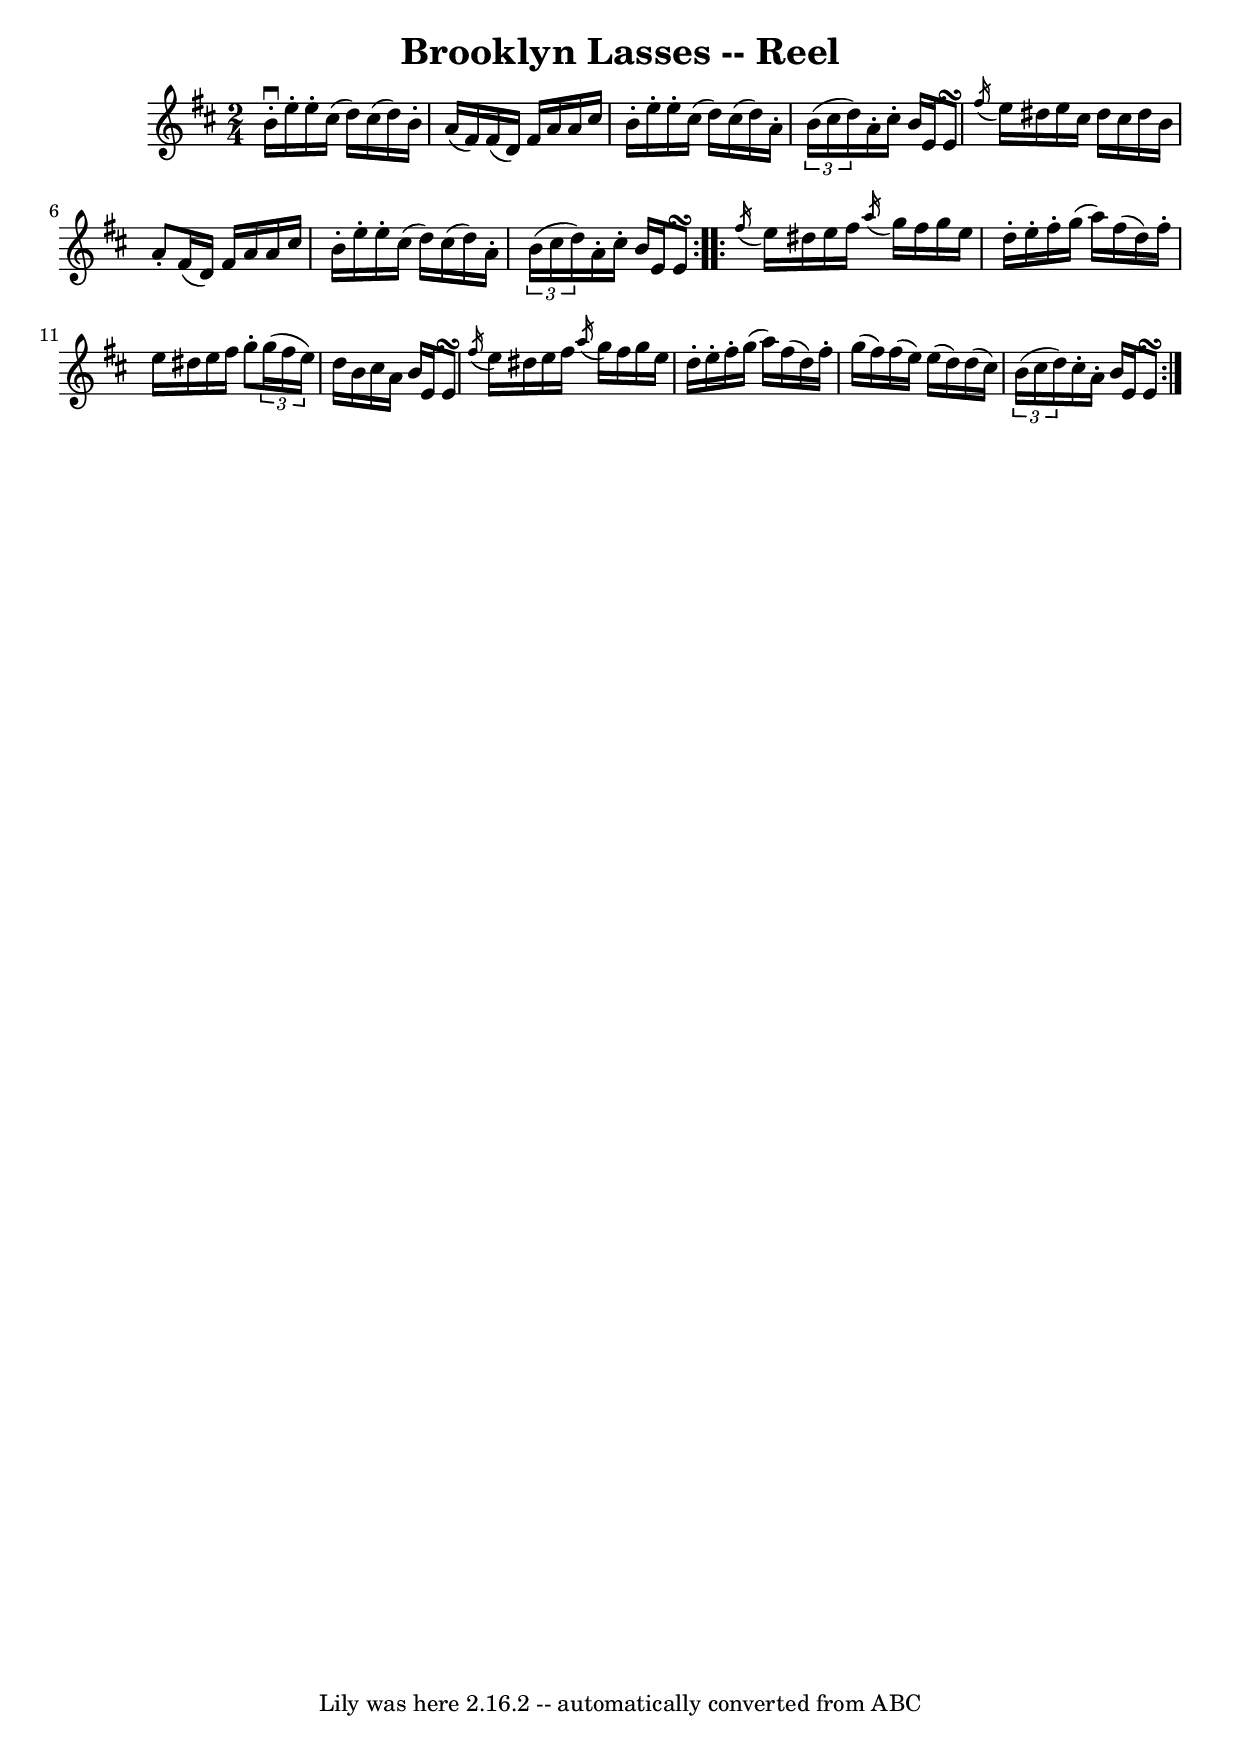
\version "2.16.2"
\include "Mammoth.ily"
\header {
  %%	%% book = "Ryan's Mammoth Collection"
 crossRefNumber = "1"
 footnotes = ""
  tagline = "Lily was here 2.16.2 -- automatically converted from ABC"
  title = "Brooklyn Lasses -- Reel"

}
voicedefault =  {



  \repeat volta 2 {

    \time 2/4

    \key e \dorian

    \override Score.SpacingSpanner #'common-shortest-duration = #(ly:make-moment 1 2)
 b'16^\downbow-. e''16-. e''16-. cs''16 ( d''16) cs''16 (d''16) b'16-.  |
 a'16 (fs'16) fs'16 (d'16) fs'16 a'16 a'16 cs''16   |
 b'16-. e''16-. e''16-. cs''16 (d''16) cs''16 (d''16) a'16-.  |
    \times 2/3 { b'16 (cs''16 d''16)  	       } a'16-. cs''16-. b'16 e'16 e'8\turn   |
    \acciaccatura { fs''16  
		  } e''16 ds''16 e''16 cs''16 ds''16 cs''16 ds''16 b'16   |
 a'8-. fs'16 (d'16) fs'16 a'16 a'16 cs''16   |

 b'16-. e''16-. e''16-. cs''16 (d''16) cs''16 (d''16) a'16-.  |
    \times 2/3 { b'16 (cs''16 d''16) 
	       } a'16-.
 cs''16-. b'16 e'16 e'8\turn  
  } 
  \repeat volta 2 {
    \acciaccatura {
 fs''16  
    } e''16 ds''16 e''16 fs''16  \acciaccatura { a''16  
						 } g''16 fs''16 g''16 e''16   |
 d''16-. e''16-. fs''16-. g''16 (a''16) fs''16 (d''16) fs''16-.  |
 e''16
 ds''16 e''16 fs''16 g''8-.   \times 2/3 { g''16 (fs''16
						e''16)  					      }  |
 d''16 b'16 cs''16 a'16 b'16 e'16 e'8     \turn   |
    \acciaccatura { fs''16  
		  } e''16 ds''16 e''16
 fs''16  \acciaccatura { a''16   			   } g''16 fs''16 g''16 e''16   |

 d''16-. e''16-. fs''16-. g''16 (a''16) fs''16 (d''16) fs''16-.  |
 g''16 (fs''16) fs''16 (e''16) e''16 ( d''16) d''16 (cs''16)  |
    \times 2/3 { b'16 (cs''16
		 d''16) 
	       } cs''16-. a'16-. b'16 e'16 e'8\turn  
  }

}

\score{
  <<

    \context Staff="default"
    {
      \voicedefault
      
    }

  >>
  \layout {
    
  }
  \midi {
  }

}
